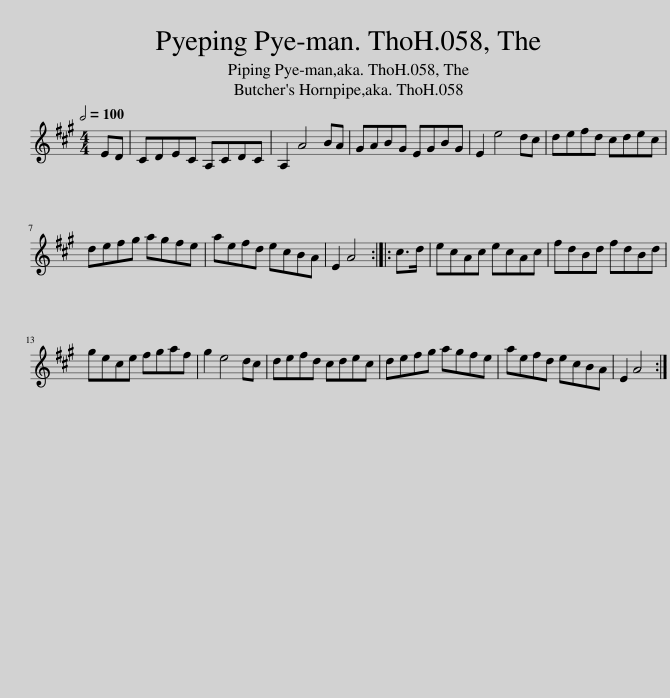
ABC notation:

X:1
L:1/8
Q:1/2=100
M:4/4
I:linebreak $
K:A
V:1 treble
V:1
 ED | CDEC A,CDC | A,2 A4 BA | GABG EGBG | E2 e4 dc | %5
 defd cdec |$ defg agfe | aefd ecBA | E2 A4 :: c>d | %10
 ecAc ecAc | fdBd fdBd |$ gece fgaf | g2 e4 dc | defd cdec | %15
 defg agfe | aefd ecBA | E2 A4 :| %18
